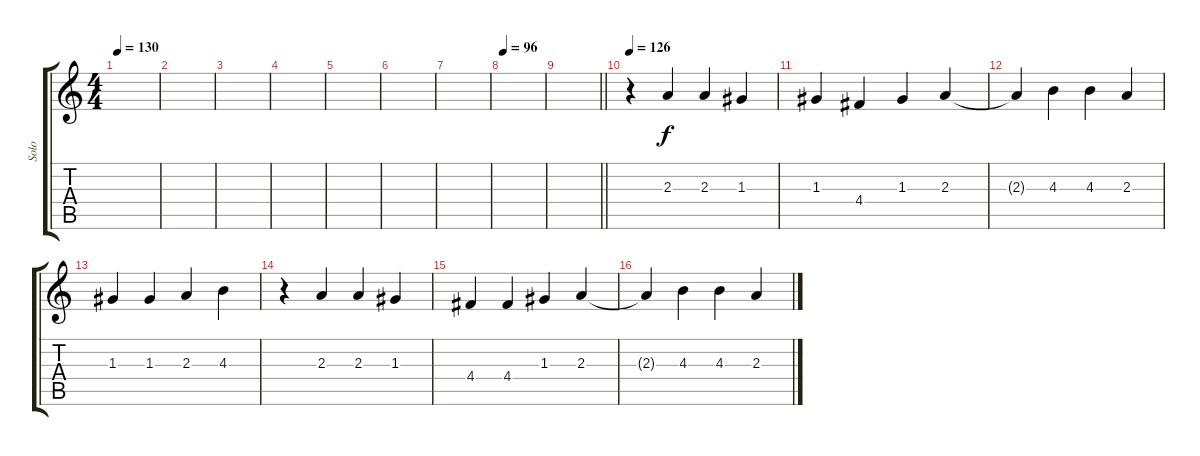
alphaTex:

\track ("Solo" "Solo") {instrument electricguitarjazz}
\staff {score tabs}
\tuning (E4 B3 G3 D3 A2 E2) {hide}
\ts (4 4)
\section ("" "")
\tempo 130
\clef g2
\ks c
|
|
|
|
|
|
|
\tempo 96
|
\barLineRight lightlight
|
\section ("" "")
\tempo 130
\tempo 126
r.4 2.3.4 2.3.4 1.3.4 |
1.3.4 4.4.4 1.3.4 2.3.4 |
2.3{t}.4 4.3.4 4.3.4 2.3.4 |
1.3.4 1.3.4 2.3.4 4.3.4 |
r.4 2.3.4 2.3.4 1.3.4 |
4.4.4 4.4.4 1.3.4 2.3.4 |
2.3{t}.4 4.3.4 4.3.4 2.3.4
